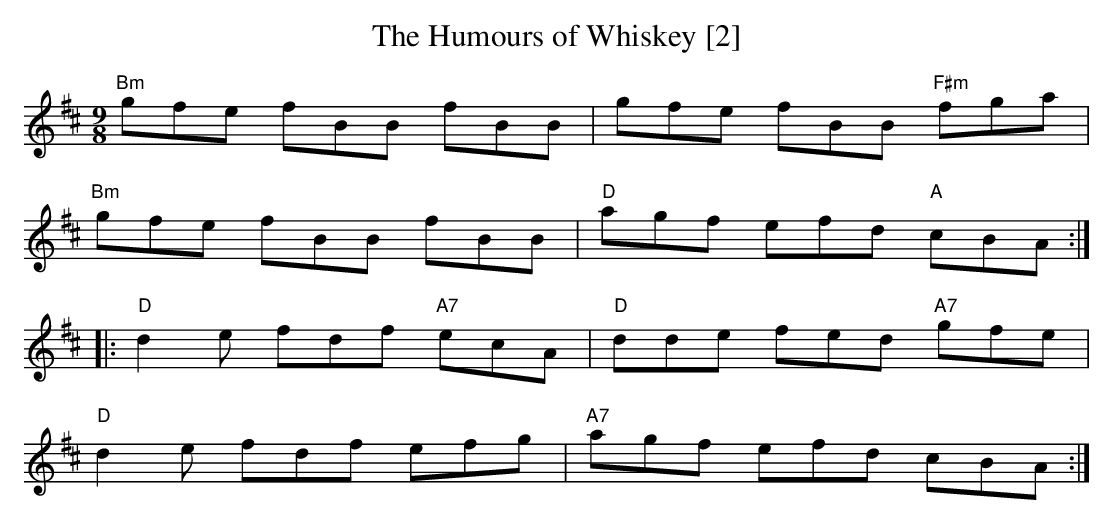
X:1
T:Humours of Whiskey [2], The
M:9/8
L:1/8
K:Bm
"Bm"gfe fBB fBB|gfe fBB "F#m"fga|
"Bm"gfe fBB fBB|"D"agf efd "A"cBA:|
|:"D"d2e fdf "A7"ecA|"D"dde fed "A7"gfe|
"D"d2e fdf efg|"A7"agf efd cBA:|
